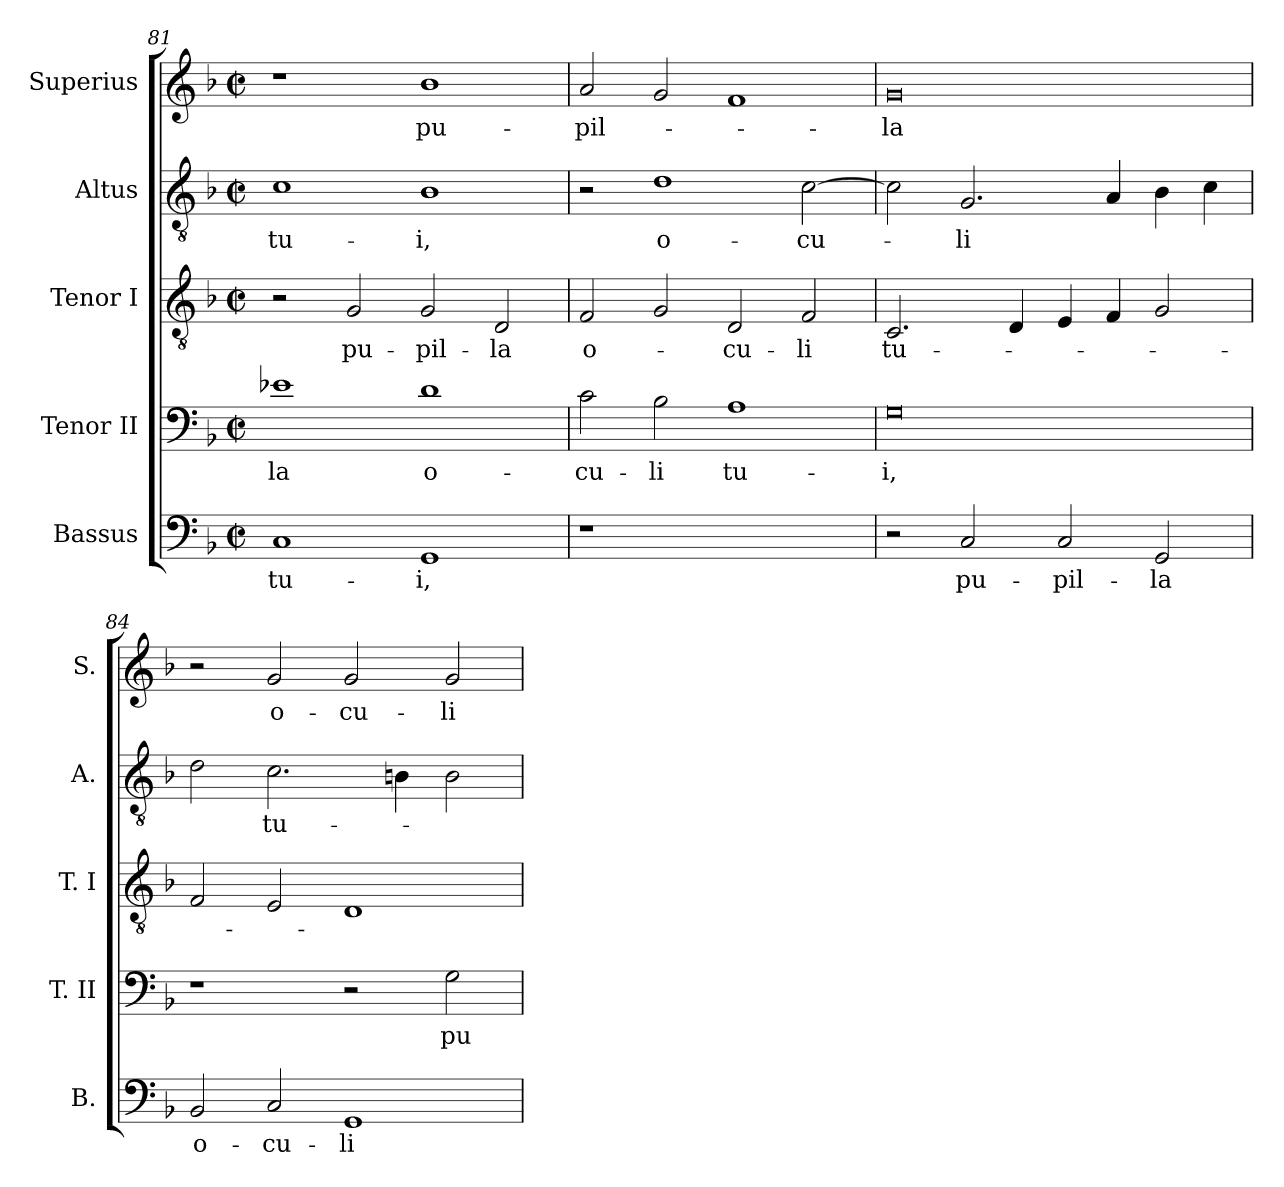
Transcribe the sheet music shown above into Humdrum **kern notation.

**kern	**text	**kern	**text	**kern	**text	**kern	**text	**kern	**text
*part5	*part5	*part4	*part4	*part3	*part3	*part2	*part2	*part1	*part1
*staff5	*staff5	*staff4	*staff4	*staff3	*staff3	*staff2	*staff2	*staff1	*staff1
*I"Bassus	*	*I"Tenor II	*	*I"Tenor I	*	*I"Altus	*	*I"Superius	*
*I'B.	*	*I'T. II	*	*I'T. I	*	*I'A.	*	*I'S.	*
*clefF4	*	*clefF4	*	*clefGv2	*	*clefGv2	*	*clefG2	*
*	*	*	*	*ITrd7c12	*	*ITrd7c12	*	*	*
*k[b-]	*	*k[b-]	*	*k[b-]	*	*k[b-]	*	*k[b-]	*
*F:	*	*F:	*	*F:	*	*F:	*	*F:	*
*M2/2	*	*M2/2	*	*M2/2	*	*M2/2	*	*M2/2	*
*met(c|)	*	*met(c|)	*	*met(c|)	*	*met(c|)	*	*met(c|)	*
=81	=81	=81	=81	=81	=81	=81	=81	=81	=81
!	!LO:LY:b:color=#000000	!	!	!	!	!	!	!	!
!	!	!	!LO:LY:b:color=#000000	!	!	!	!	!	!
!	!	!	!	!	!	!	!LO:LY:b:color=#000000	!	!
1Ci	tu-	1e-Xi	-la	2r	.	1Ci	tu-	1r	.
!	!	!	!	!	!LO:LY:b:color=#000000	!	!	!	!
.	.	.	.	2GGi/	pu-	.	.	.	.
!	!LO:LY:b:color=#000000	!	!	!	!	!	!	!	!
!	!	!	!LO:LY:b:color=#000000	!	!	!	!	!	!
!	!	!	!	!	!LO:LY:b:color=#000000	!	!	!	!
!	!	!	!	!	!	!	!LO:LY:b:color=#000000	!	!
!	!	!	!	!	!	!	!	!	!LO:LY:b:color=#000000
1GGi	-i,	1di	o-	2GGi/	-pil-	1BB-i	-i,	1b-i	pu-
!	!	!	!	!	!LO:LY:b:color=#000000	!	!	!	!
.	.	.	.	2DDi/	-la	.	.	.	.
=82	=82	=82	=82	=82	=82	=82	=82	=82	=82
!LO:N:vis=1	!	!	!	!	!	!	!	!	!
!	!	!	!LO:LY:b:color=#000000	!	!	!	!	!	!
!	!	!	!	!	!LO:LY:b:color=#000000	!	!	!	!
!	!	!	!	!	!	!	!	!	!LO:LY:b:color=#000000
1r	.	2ci\	-cu-	2FFi/	o-	2r	.	2ai/	-pil-
!	!	!	!LO:LY:b:color=#000000	!	!	!	!	!	!
!	!	!	!	!	!	!	!LO:LY:b:color=#000000	!	!
.	.	2B-i\	-li	2GGi/	.	1Di	o-	2gi/	.
!	!	!	!LO:LY:b:color=#000000	!	!	!	!	!	!
!	!	!	!	!	!LO:LY:b:color=#000000	!	!	!	!
1ryy	.	1Ai	tu-	2DDi/	-cu-	.	.	1fi	.
!	!	!	!	!	!LO:LY:b:color=#000000	!	!	!	!
!	!	!	!	!	!	!	!LO:LY:b:color=#000000	!	!
.	.	.	.	2FFi/	-li	[>2Ci\	-cu-	.	.
=83	=83	=83	=83	=83	=83	=83	=83	=83	=83
!	!	!	!LO:LY:b:color=#000000	!	!	!	!	!	!
!	!	!	!	!	!LO:LY:b:color=#000000	!	!	!	!
!	!	!	!	!	!	!	!	!	!LO:LY:b:color=#000000
2r	.	0Gi	-i,	2.CCi/	tu-	2Ci\]	.	0gi	-la
!	!LO:LY:b:color=#000000	!	!	!	!	!	!	!	!
!	!	!	!	!	!	!	!LO:LY:b:color=#000000	!	!
2Ci/	pu-	.	.	.	.	2.GGi/	-li	.	.
.	.	.	.	4DDi/	.	.	.	.	.
!	!LO:LY:b:color=#000000	!	!	!	!	!	!	!	!
2Ci/	-pil-	.	.	4EEi/	.	.	.	.	.
.	.	.	.	4FFi/	.	4AAi/	.	.	.
!	!LO:LY:b:color=#000000	!	!	!	!	!	!	!	!
2GGi/	-la	.	.	2GGi/	.	4BB-i\	.	.	.
.	.	.	.	.	.	4Ci\	.	.	.
=84	=84	=84	=84	=84	=84	=84	=84	=84	=84
!	!LO:LY:b:color=#000000	!	!	!	!	!	!	!	!
2BB-i/	o-	1r	.	2FFi/	.	2Di\	.	2r	.
!	!LO:LY:b:color=#000000	!	!	!	!	!	!	!	!
!	!	!	!	!	!	!	!LO:LY:b:color=#000000	!	!
!	!	!	!	!	!	!	!	!	!LO:LY:b:color=#000000
2Ci/	-cu-	.	.	2EEi/	.	2.Ci\	tu-	2gi/	o-
!	!LO:LY:b:color=#000000	!	!	!	!	!	!	!	!
!	!	!	!	!	!	!	!	!	!LO:LY:b:color=#000000
1GGi	-li	2r	.	1DDi	.	.	.	2gi/	-cu-
.	.	.	.	.	.	4BBni\	.	.	.
!	!	!	!LO:LY:b:color=#000000	!	!	!	!	!	!
!	!	!	!	!	!	!	!	!	!LO:LY:b:color=#000000
.	.	2Gi\	pu-	.	.	2BBi\	.	2gi/	-li
=	=	=	=	=	=	=	=	=	=
*-	*-	*-	*-	*-	*-	*-	*-	*-	*-
